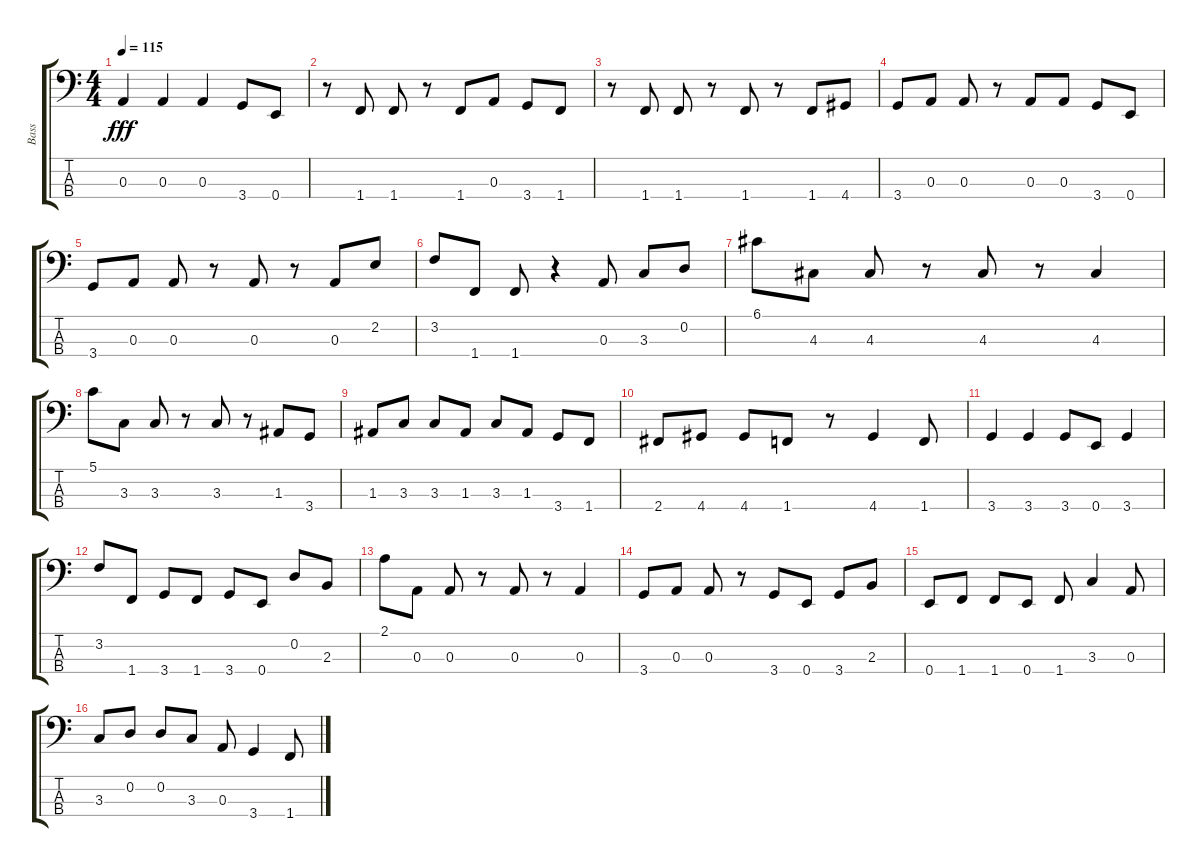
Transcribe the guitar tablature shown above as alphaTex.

\track ("Bass" "Bass") {instrument electricbassfinger}
\staff {score tabs}
\tuning (G2 D2 A1 E1) {hide}
\ts (4 4)
\tempo 115
\clef f4
\ks c
0.3.4{dy fff} 0.3.4 0.3.4 3.4.8 0.4.8 |
r.8 1.4.8 1.4.8 r.8 1.4.8 0.3.8 3.4.8 1.4.8 |
r.8 1.4.8 1.4.8 r.8 1.4.8 r.8 1.4.8 4.4.8 |
3.4.8 0.3.8 0.3.8 r.8 0.3.8 0.3.8 3.4.8 0.4.8 |
3.4.8 0.3.8 0.3.8 r.8 0.3.8 r.8 0.3.8 2.2.8 |
3.2.8 1.4.8 1.4.8 r.4 0.3.8 3.3.8 0.2.8 |
6.1.8 4.3.8 4.3.8 r.8 4.3.8 r.8 4.3.4 |
5.1.8 3.3.8 3.3.8 r.8 3.3.8 r.8 1.3.8 3.4.8 |
1.3.8 3.3.8 3.3.8 1.3.8 3.3.8 1.3.8 3.4.8 1.4.8 |
2.4.8 4.4.8 4.4.8 1.4.8 r.8 4.4.4 1.4.8 |
3.4.4 3.4.4 3.4.8 0.4.8 3.4.4 |
3.2.8 1.4.8 3.4.8 1.4.8 3.4.8 0.4.8 0.2.8 2.3.8 |
2.1.8 0.3.8 0.3.8 r.8 0.3.8 r.8 0.3.4 |
3.4.8 0.3.8 0.3.8 r.8 3.4.8 0.4.8 3.4.8 2.3.8 |
0.4.8 1.4.8 1.4.8 0.4.8 1.4.8 3.3.4 0.3.8 |
3.3.8 0.2.8 0.2.8 3.3.8 0.3.8 3.4.4 1.4.8
